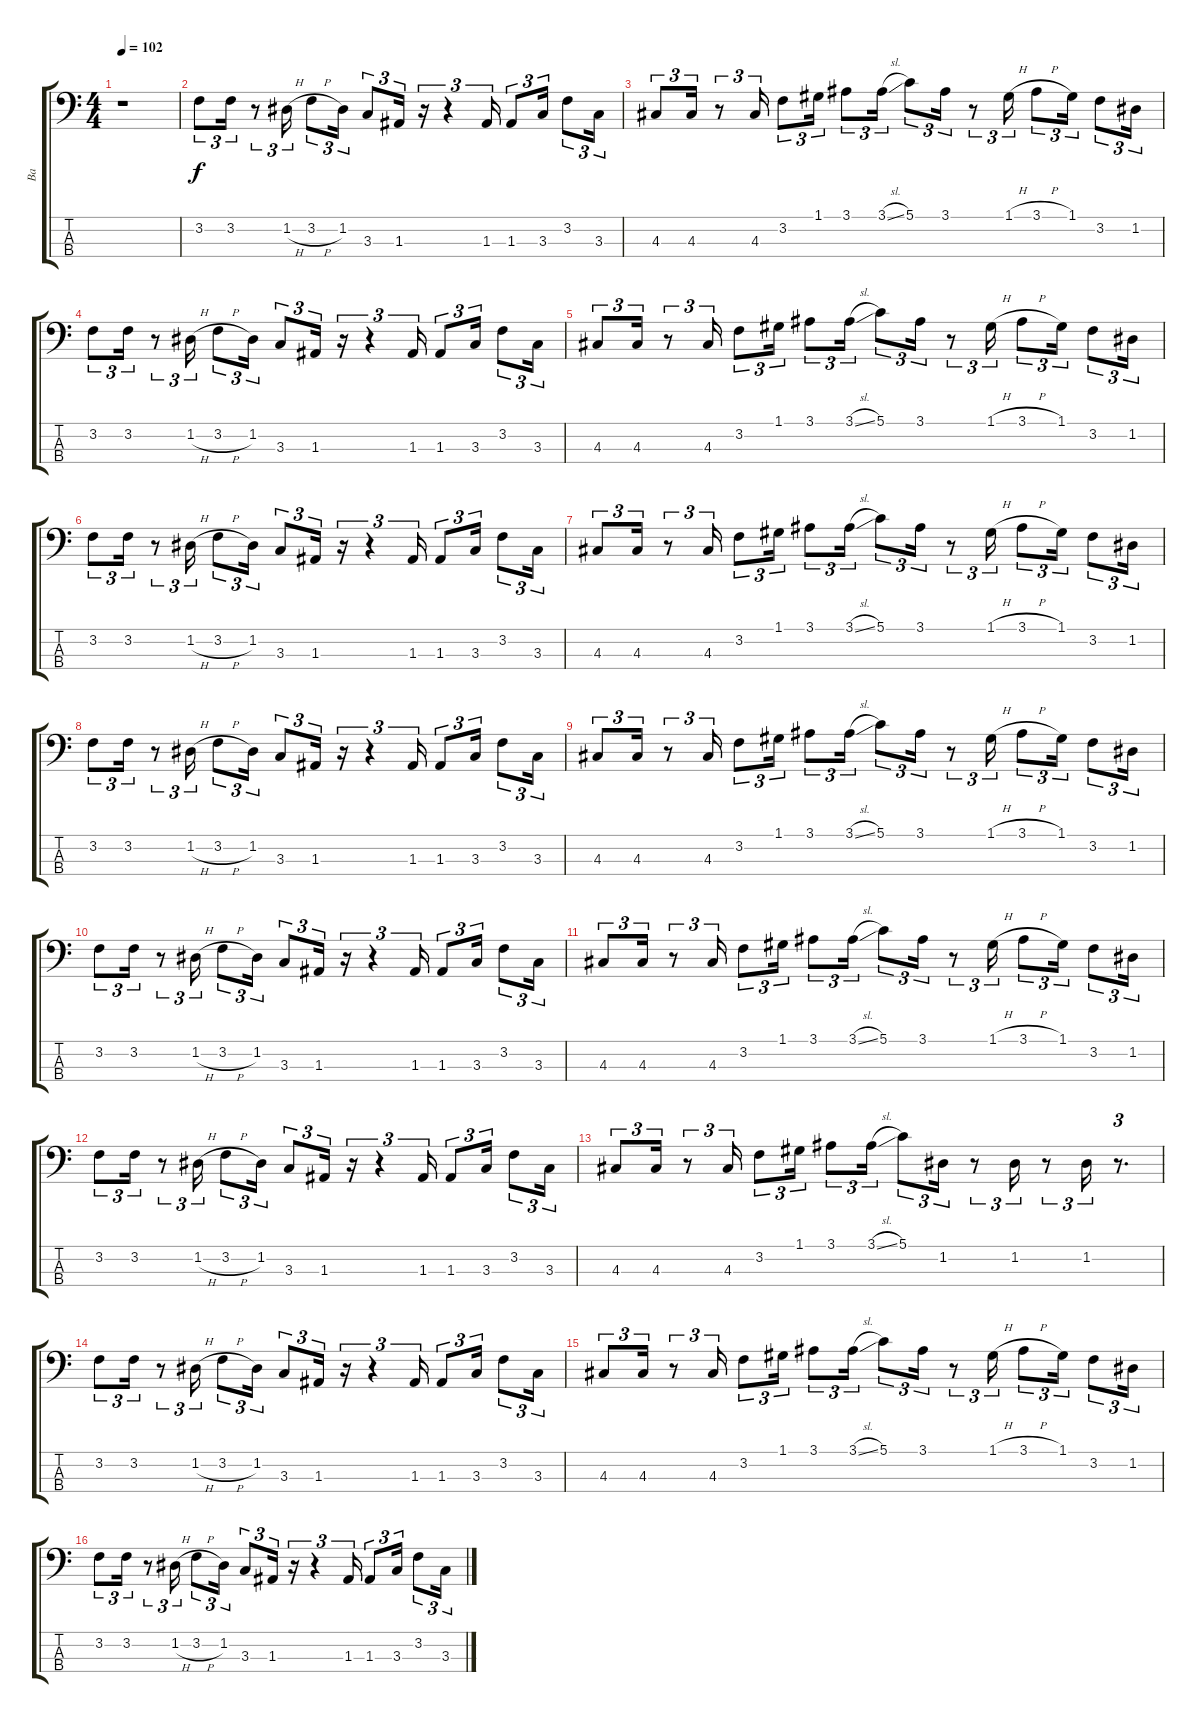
\track ("Ba" "Ba") {instrument electricbassfinger}
\staff {score tabs}
\tuning (G2 D2 A1 E1) {hide}
\ts (4 4)
\tempo 102
\clef f4
\ks c
r.1{dy f instrument electricbassfinger} |
3.2.8{tu (3 2)} 3.2.16{tu (3 2)} r.8{tu (3 2)} 1.2{h}.16{tu (3 2)} 3.2{h}.8{tu (3 2)} 1.2.16{tu (3 2)} 3.3.8{tu (3 2)} 1.3.16{tu (3 2)} r.16{tu (3 2)} r.4{tu (3 2)} 1.3.16{tu (3 2)} 1.3.8{tu (3 2)} 3.3.16{tu (3 2)} 3.2.8{tu (3 2)} 3.3.16{tu (3 2)} |
4.3.8{tu (3 2)} 4.3.16{tu (3 2)} r.8{tu (3 2)} 4.3.16{tu (3 2)} 3.2.8{tu (3 2)} 1.1.16{tu (3 2)} 3.1.8{tu (3 2)} 3.1{sl}.16{tu (3 2)} 5.1.8{tu (3 2)} 3.1.16{tu (3 2)} r.8{tu (3 2)} 1.1{h}.16{tu (3 2)} 3.1{h}.8{tu (3 2)} 1.1.16{tu (3 2)} 3.2.8{tu (3 2)} 1.2.16{tu (3 2)} |
3.2.8{tu (3 2)} 3.2.16{tu (3 2)} r.8{tu (3 2)} 1.2{h}.16{tu (3 2)} 3.2{h}.8{tu (3 2)} 1.2.16{tu (3 2)} 3.3.8{tu (3 2)} 1.3.16{tu (3 2)} r.16{tu (3 2)} r.4{tu (3 2)} 1.3.16{tu (3 2)} 1.3.8{tu (3 2)} 3.3.16{tu (3 2)} 3.2.8{tu (3 2)} 3.3.16{tu (3 2)} |
4.3.8{tu (3 2)} 4.3.16{tu (3 2)} r.8{tu (3 2)} 4.3.16{tu (3 2)} 3.2.8{tu (3 2)} 1.1.16{tu (3 2)} 3.1.8{tu (3 2)} 3.1{sl}.16{tu (3 2)} 5.1.8{tu (3 2)} 3.1.16{tu (3 2)} r.8{tu (3 2)} 1.1{h}.16{tu (3 2)} 3.1{h}.8{tu (3 2)} 1.1.16{tu (3 2)} 3.2.8{tu (3 2)} 1.2.16{tu (3 2)} |
3.2.8{tu (3 2)} 3.2.16{tu (3 2)} r.8{tu (3 2)} 1.2{h}.16{tu (3 2)} 3.2{h}.8{tu (3 2)} 1.2.16{tu (3 2)} 3.3.8{tu (3 2)} 1.3.16{tu (3 2)} r.16{tu (3 2)} r.4{tu (3 2)} 1.3.16{tu (3 2)} 1.3.8{tu (3 2)} 3.3.16{tu (3 2)} 3.2.8{tu (3 2)} 3.3.16{tu (3 2)} |
4.3.8{tu (3 2)} 4.3.16{tu (3 2)} r.8{tu (3 2)} 4.3.16{tu (3 2)} 3.2.8{tu (3 2)} 1.1.16{tu (3 2)} 3.1.8{tu (3 2)} 3.1{sl}.16{tu (3 2)} 5.1.8{tu (3 2)} 3.1.16{tu (3 2)} r.8{tu (3 2)} 1.1{h}.16{tu (3 2)} 3.1{h}.8{tu (3 2)} 1.1.16{tu (3 2)} 3.2.8{tu (3 2)} 1.2.16{tu (3 2)} |
3.2.8{tu (3 2)} 3.2.16{tu (3 2)} r.8{tu (3 2)} 1.2{h}.16{tu (3 2)} 3.2{h}.8{tu (3 2)} 1.2.16{tu (3 2)} 3.3.8{tu (3 2)} 1.3.16{tu (3 2)} r.16{tu (3 2)} r.4{tu (3 2)} 1.3.16{tu (3 2)} 1.3.8{tu (3 2)} 3.3.16{tu (3 2)} 3.2.8{tu (3 2)} 3.3.16{tu (3 2)} |
4.3.8{tu (3 2)} 4.3.16{tu (3 2)} r.8{tu (3 2)} 4.3.16{tu (3 2)} 3.2.8{tu (3 2)} 1.1.16{tu (3 2)} 3.1.8{tu (3 2)} 3.1{sl}.16{tu (3 2)} 5.1.8{tu (3 2)} 3.1.16{tu (3 2)} r.8{tu (3 2)} 1.1{h}.16{tu (3 2)} 3.1{h}.8{tu (3 2)} 1.1.16{tu (3 2)} 3.2.8{tu (3 2)} 1.2.16{tu (3 2)} |
3.2.8{tu (3 2)} 3.2.16{tu (3 2)} r.8{tu (3 2)} 1.2{h}.16{tu (3 2)} 3.2{h}.8{tu (3 2)} 1.2.16{tu (3 2)} 3.3.8{tu (3 2)} 1.3.16{tu (3 2)} r.16{tu (3 2)} r.4{tu (3 2)} 1.3.16{tu (3 2)} 1.3.8{tu (3 2)} 3.3.16{tu (3 2)} 3.2.8{tu (3 2)} 3.3.16{tu (3 2)} |
4.3.8{tu (3 2)} 4.3.16{tu (3 2)} r.8{tu (3 2)} 4.3.16{tu (3 2)} 3.2.8{tu (3 2)} 1.1.16{tu (3 2)} 3.1.8{tu (3 2)} 3.1{sl}.16{tu (3 2)} 5.1.8{tu (3 2)} 3.1.16{tu (3 2)} r.8{tu (3 2)} 1.1{h}.16{tu (3 2)} 3.1{h}.8{tu (3 2)} 1.1.16{tu (3 2)} 3.2.8{tu (3 2)} 1.2.16{tu (3 2)} |
3.2.8{tu (3 2)} 3.2.16{tu (3 2)} r.8{tu (3 2)} 1.2{h}.16{tu (3 2)} 3.2{h}.8{tu (3 2)} 1.2.16{tu (3 2)} 3.3.8{tu (3 2)} 1.3.16{tu (3 2)} r.16{tu (3 2)} r.4{tu (3 2)} 1.3.16{tu (3 2)} 1.3.8{tu (3 2)} 3.3.16{tu (3 2)} 3.2.8{tu (3 2)} 3.3.16{tu (3 2)} |
4.3.8{tu (3 2)} 4.3.16{tu (3 2)} r.8{tu (3 2)} 4.3.16{tu (3 2)} 3.2.8{tu (3 2)} 1.1.16{tu (3 2)} 3.1.8{tu (3 2)} 3.1{sl}.16{tu (3 2)} 5.1.8{tu (3 2)} 1.2.16{tu (3 2)} r.8{tu (3 2)} 1.2.16{tu (3 2)} r.8{tu (3 2)} 1.2.16{tu (3 2)} r.8{d tu (3 2)} |
3.2.8{tu (3 2)} 3.2.16{tu (3 2)} r.8{tu (3 2)} 1.2{h}.16{tu (3 2)} 3.2{h}.8{tu (3 2)} 1.2.16{tu (3 2)} 3.3.8{tu (3 2)} 1.3.16{tu (3 2)} r.16{tu (3 2)} r.4{tu (3 2)} 1.3.16{tu (3 2)} 1.3.8{tu (3 2)} 3.3.16{tu (3 2)} 3.2.8{tu (3 2)} 3.3.16{tu (3 2)} |
4.3.8{tu (3 2)} 4.3.16{tu (3 2)} r.8{tu (3 2)} 4.3.16{tu (3 2)} 3.2.8{tu (3 2)} 1.1.16{tu (3 2)} 3.1.8{tu (3 2)} 3.1{sl}.16{tu (3 2)} 5.1.8{tu (3 2)} 3.1.16{tu (3 2)} r.8{tu (3 2)} 1.1{h}.16{tu (3 2)} 3.1{h}.8{tu (3 2)} 1.1.16{tu (3 2)} 3.2.8{tu (3 2)} 1.2.16{tu (3 2)} |
3.2.8{tu (3 2)} 3.2.16{tu (3 2)} r.8{tu (3 2)} 1.2{h}.16{tu (3 2)} 3.2{h}.8{tu (3 2)} 1.2.16{tu (3 2)} 3.3.8{tu (3 2)} 1.3.16{tu (3 2)} r.16{tu (3 2)} r.4{tu (3 2)} 1.3.16{tu (3 2)} 1.3.8{tu (3 2)} 3.3.16{tu (3 2)} 3.2.8{tu (3 2)} 3.3.16{tu (3 2)}
